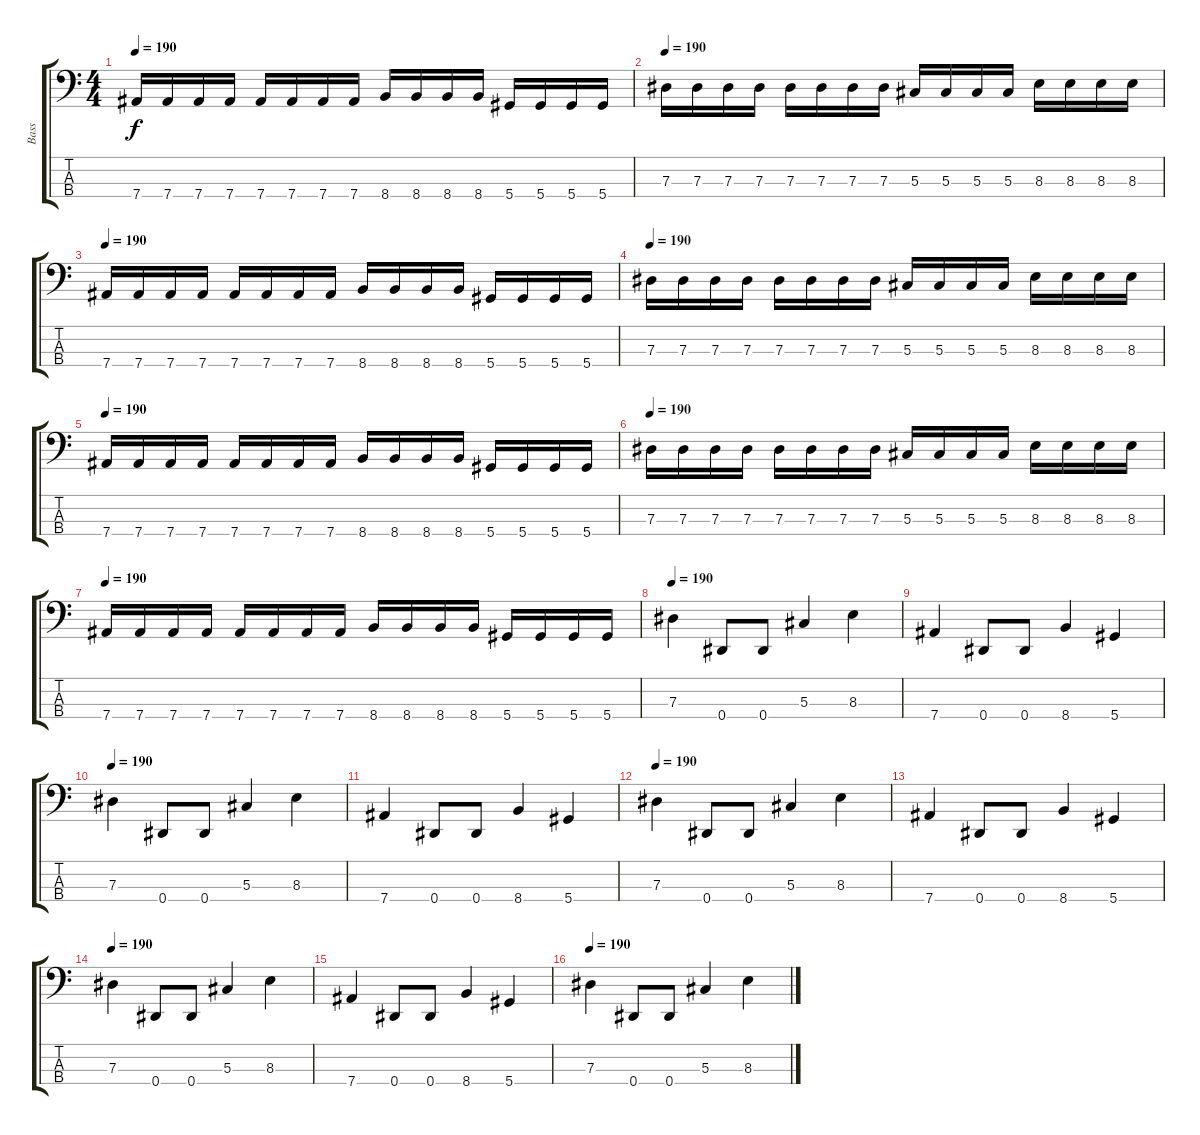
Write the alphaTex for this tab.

\track ("Bass" "Bass") {instrument electricbasspick}
\staff {score tabs}
\tuning (Gb2 Db2 Ab1 Eb1) {hide}
\ts (4 4)
\tempo 190
\clef f4
\ks c
7.4.16{dy f} 7.4.16 7.4.16 7.4.16 7.4.16 7.4.16 7.4.16 7.4.16 8.4.16 8.4.16 8.4.16 8.4.16 5.4.16 5.4.16 5.4.16 5.4.16 |
\tempo 190
7.3.16 7.3.16 7.3.16 7.3.16 7.3.16 7.3.16 7.3.16 7.3.16 5.3.16 5.3.16 5.3.16 5.3.16 8.3.16 8.3.16 8.3.16 8.3.16 |
\tempo 190
7.4.16 7.4.16 7.4.16 7.4.16 7.4.16 7.4.16 7.4.16 7.4.16 8.4.16 8.4.16 8.4.16 8.4.16 5.4.16 5.4.16 5.4.16 5.4.16 |
\tempo 190
7.3.16 7.3.16 7.3.16 7.3.16 7.3.16 7.3.16 7.3.16 7.3.16 5.3.16 5.3.16 5.3.16 5.3.16 8.3.16 8.3.16 8.3.16 8.3.16 |
\tempo 190
7.4.16 7.4.16 7.4.16 7.4.16 7.4.16 7.4.16 7.4.16 7.4.16 8.4.16 8.4.16 8.4.16 8.4.16 5.4.16 5.4.16 5.4.16 5.4.16 |
\tempo 190
7.3.16 7.3.16 7.3.16 7.3.16 7.3.16 7.3.16 7.3.16 7.3.16 5.3.16 5.3.16 5.3.16 5.3.16 8.3.16 8.3.16 8.3.16 8.3.16 |
\tempo 190
7.4.16 7.4.16 7.4.16 7.4.16 7.4.16 7.4.16 7.4.16 7.4.16 8.4.16 8.4.16 8.4.16 8.4.16 5.4.16 5.4.16 5.4.16 5.4.16 |
\tempo 190
7.3.4 0.4.8 0.4.8 5.3.4 8.3.4 |
7.4.4 0.4.8 0.4.8 8.4.4 5.4.4 |
\tempo 190
7.3.4 0.4.8 0.4.8 5.3.4 8.3.4 |
7.4.4 0.4.8 0.4.8 8.4.4 5.4.4 |
\tempo 190
7.3.4 0.4.8 0.4.8 5.3.4 8.3.4 |
7.4.4 0.4.8 0.4.8 8.4.4 5.4.4 |
\tempo 190
7.3.4 0.4.8 0.4.8 5.3.4 8.3.4 |
7.4.4 0.4.8 0.4.8 8.4.4 5.4.4 |
\tempo 190
7.3.4 0.4.8 0.4.8 5.3.4 8.3.4
